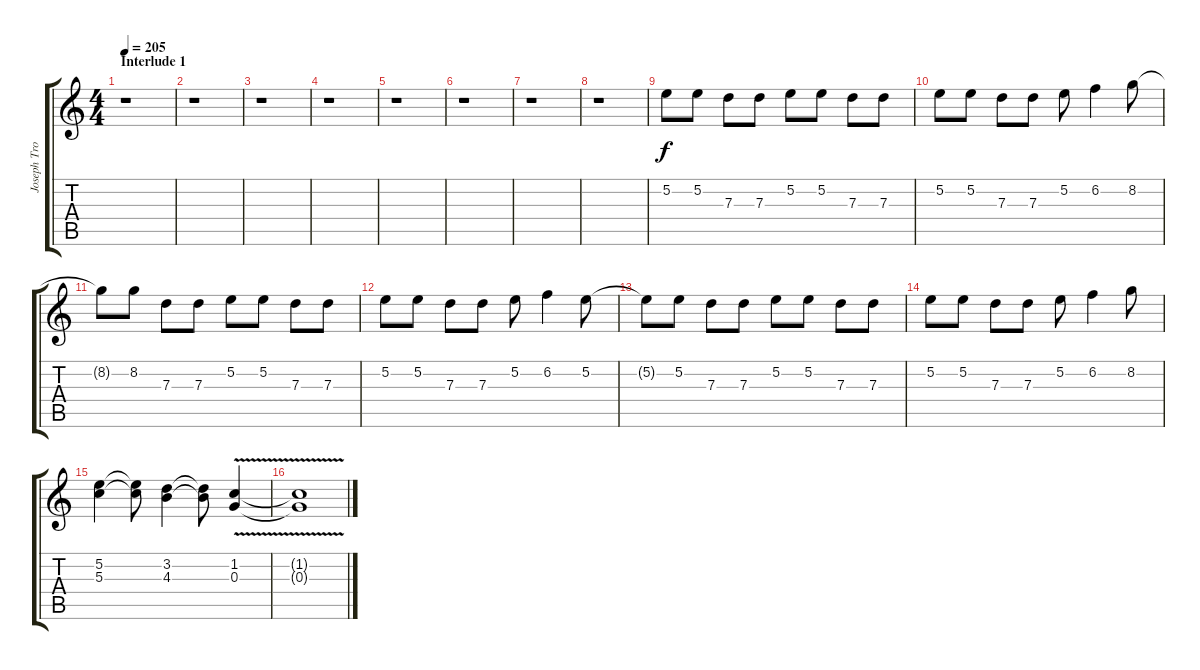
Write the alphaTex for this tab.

\track ("Joseph Trohman (Guitar Over-Dubs)" "Joseph Tro") {instrument distortionguitar}
\staff {score tabs}
\tuning (E4 B3 G3 D3 A2 E2) {hide}
\ts (4 4)
\section ("" "Interlude 1")
\tempo 205
\clef g2
\ks c
r.1{dy f} |
r.1 |
r.1 |
r.1 |
r.1 |
r.1 |
r.1 |
r.1 |
5.2.8{volume 11} 5.2.8 7.3.8 7.3.8 5.2.8 5.2.8 7.3.8 7.3.8 |
5.2.8 5.2.8 7.3.8 7.3.8 5.2.8 6.2.4 8.2.8 |
8.2{t}.8 8.2.8 7.3.8 7.3.8 5.2.8 5.2.8 7.3.8 7.3.8 |
5.2.8 5.2.8 7.3.8 7.3.8 5.2.8 6.2.4 5.2.8 |
5.2{t}.8 5.2.8 7.3.8 7.3.8 5.2.8 5.2.8 7.3.8 7.3.8 |
5.2.8 5.2.8 7.3.8 7.3.8 5.2.8 6.2.4 8.2.8 |
(5.2 5.3).4 (5.2{t} 5.3{t}).8 (3.2 4.3).4 (3.2{t} 4.3{t}).8 (1.2{v} 0.3{v}).4 |
(1.2{t} 0.3{t}).1
